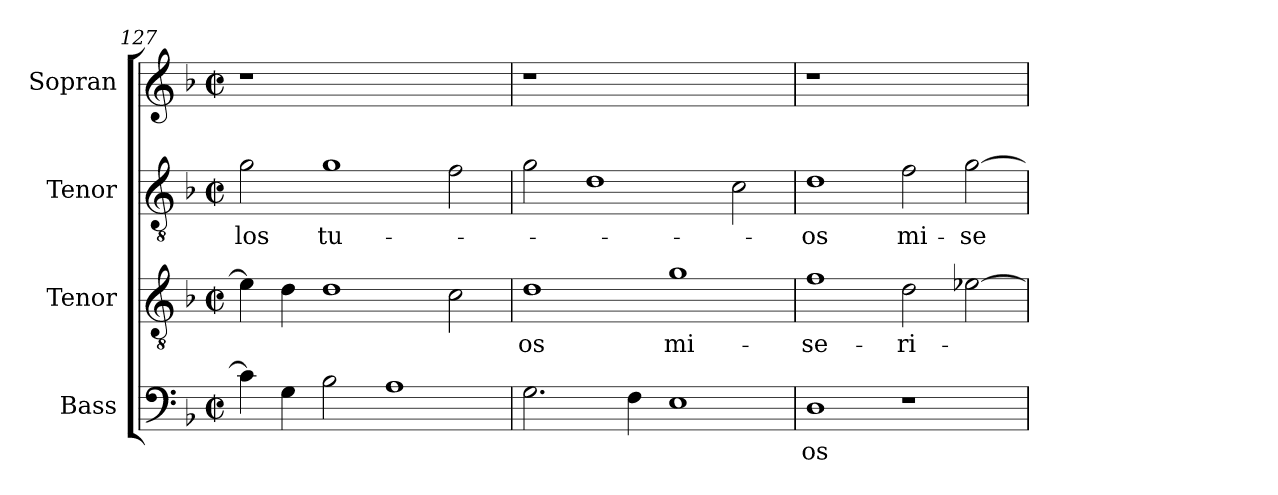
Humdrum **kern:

**kern	**text	**kern	**text	**kern	**text	**kern
*part4	*part4	*part3	*part3	*part2	*part2	*part1
*staff4	*staff4	*staff3	*staff3	*staff2	*staff2	*staff1
*I"Bass	*	*I"Tenor	*	*I"Tenor	*	*I"Sopran
*	*	*I'Tenor	*	*	*	*
*clefF4	*	*clefGv2	*	*clefGv2	*	*clefG2
*	*	*ITrd7c12	*	*ITrd7c12	*	*
*k[b-]	*	*k[b-]	*	*k[b-]	*	*k[b-]
*F:	*	*F:	*	*F:	*	*F:
*M2/2	*	*M2/2	*	*M2/2	*	*M2/2
*met(c|)	*	*met(c|)	*	*met(c|)	*	*met(c|)
=127	=127	=127	=127	=127	=127	=127
!	!	!	!	!	!LO:LY:b:color=#000000	!LO:N:vis=1
4ci\]	.	4Ei\]	.	2Gi\	-los	1r
4Gi\	.	4Di\	.	.	.	.
!	!	!	!	!	!LO:LY:b:color=#000000	!
2B-i\	.	1Di	.	1Gi	tu-	.
1Ai	.	.	.	.	.	1ryy
.	.	2Ci\	.	2Fi\	.	.
=128	=128	=128	=128	=128	=128	=128
!	!	!	!LO:LY:b:color=#000000	!	!	!LO:N:vis=1
2.Gi\	.	1Di	-os	2Gi\	.	1r
.	.	.	.	1Di	.	.
4Fi\	.	.	.	.	.	.
!	!	!	!LO:LY:b:color=#000000	!	!	!
1Ei	.	1Gi	mi-	.	.	1ryy
.	.	.	.	2Ci\	.	.
=129	=129	=129	=129	=129	=129	=129
!	!LO:LY:b:color=#000000	!	!	!	!	!
!	!	!	!LO:LY:b:color=#000000	!	!	!
!	!	!	!	!	!LO:LY:b:color=#000000	!LO:N:vis=1
1Di	-os	1Fi	-se-	1Di	-os	1r
!	!	!	!LO:LY:b:color=#000000	!	!	!
!	!	!	!	!	!LO:LY:b:color=#000000	!
1r	.	2Di\	-ri-	2Fi\	mi-	1ryy
!	!	!	!	!	!LO:LY:b:color=#000000	!
.	.	[>2E-Xi\	.	[>2Gi\	-se-	.
=	=	=	=	=	=	=
*-	*-	*-	*-	*-	*-	*-
